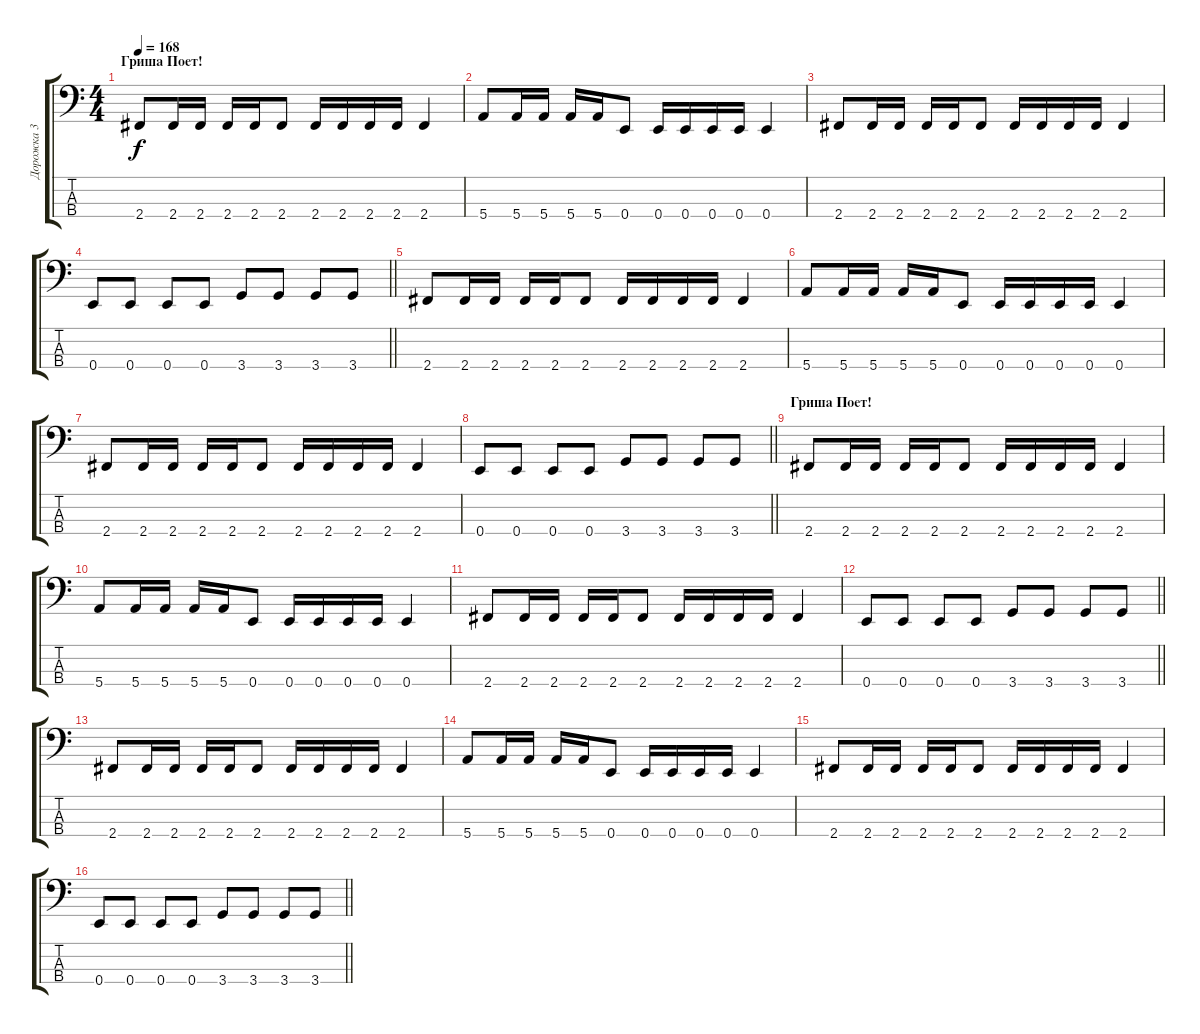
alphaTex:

\track ("Дорожка 3" "Дорожка 3") {instrument electricbassfinger}
\staff {score tabs}
\tuning (G2 D2 A1 E1) {hide}
\ts (4 4)
\section ("" "Гриша Поет!")
\tempo 168
\clef f4
\ks c
2.4.8{dy f} 2.4.16 2.4.16 2.4.16 2.4.16 2.4.8 2.4.16 2.4.16 2.4.16 2.4.16 2.4.4 |
5.4.8 5.4.16 5.4.16 5.4.16 5.4.16 0.4.8 0.4.16 0.4.16 0.4.16 0.4.16 0.4.4 |
2.4.8 2.4.16 2.4.16 2.4.16 2.4.16 2.4.8 2.4.16 2.4.16 2.4.16 2.4.16 2.4.4 |
\barLineRight lightlight
0.4.8 0.4.8 0.4.8 0.4.8 3.4.8 3.4.8 3.4.8 3.4.8 |
2.4.8 2.4.16 2.4.16 2.4.16 2.4.16 2.4.8 2.4.16 2.4.16 2.4.16 2.4.16 2.4.4 |
5.4.8 5.4.16 5.4.16 5.4.16 5.4.16 0.4.8 0.4.16 0.4.16 0.4.16 0.4.16 0.4.4 |
2.4.8 2.4.16 2.4.16 2.4.16 2.4.16 2.4.8 2.4.16 2.4.16 2.4.16 2.4.16 2.4.4 |
\barLineRight lightlight
0.4.8 0.4.8 0.4.8 0.4.8 3.4.8 3.4.8 3.4.8 3.4.8 |
\section ("" "Гриша Поет!")
2.4.8 2.4.16 2.4.16 2.4.16 2.4.16 2.4.8 2.4.16 2.4.16 2.4.16 2.4.16 2.4.4 |
5.4.8 5.4.16 5.4.16 5.4.16 5.4.16 0.4.8 0.4.16 0.4.16 0.4.16 0.4.16 0.4.4 |
2.4.8 2.4.16 2.4.16 2.4.16 2.4.16 2.4.8 2.4.16 2.4.16 2.4.16 2.4.16 2.4.4 |
\barLineRight lightlight
0.4.8 0.4.8 0.4.8 0.4.8 3.4.8 3.4.8 3.4.8 3.4.8 |
2.4.8 2.4.16 2.4.16 2.4.16 2.4.16 2.4.8 2.4.16 2.4.16 2.4.16 2.4.16 2.4.4 |
5.4.8 5.4.16 5.4.16 5.4.16 5.4.16 0.4.8 0.4.16 0.4.16 0.4.16 0.4.16 0.4.4 |
2.4.8 2.4.16 2.4.16 2.4.16 2.4.16 2.4.8 2.4.16 2.4.16 2.4.16 2.4.16 2.4.4 |
\barLineRight lightlight
0.4.8 0.4.8 0.4.8 0.4.8 3.4.8 3.4.8 3.4.8 3.4.8
